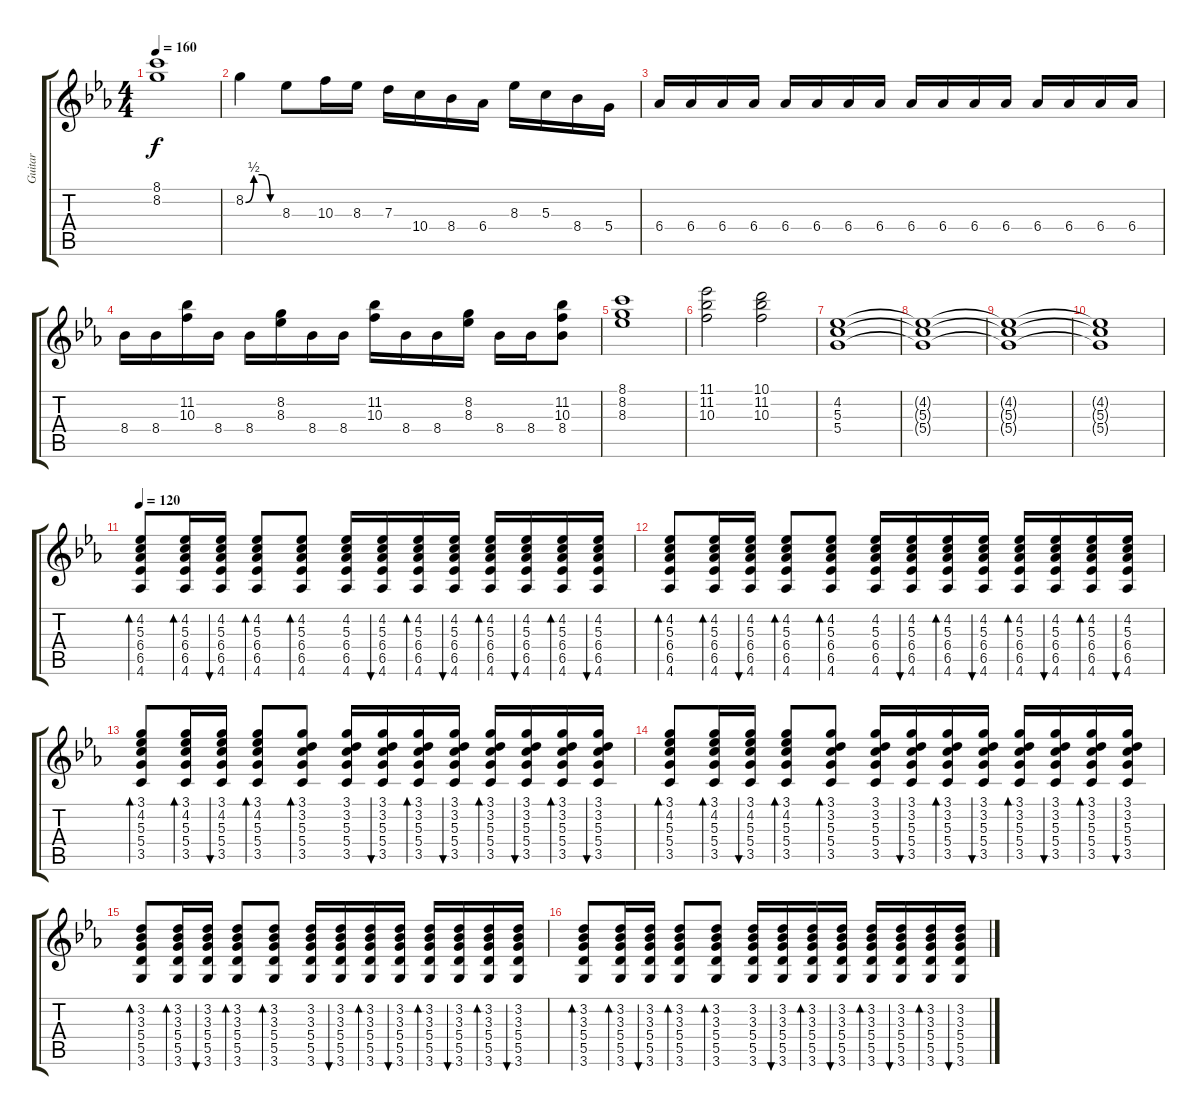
\track ("Guitar" "Guitar") {instrument distortionguitar}
\staff {score tabs}
\tuning (E4 B3 G3 D3 A2 E2) {hide}
\ts (4 4)
\tempo 160
\clef g2
\ks eb
(8.1 8.2).1{dy f} |
8.2{be (custom 0 0 15 2 30 2 45 0 60 0)}.4 8.3.8 10.3.16 8.3.16 7.3.16 10.4.16 8.4.16 6.4.16 8.3.16 5.3.16 8.4.16 5.4.16 |
6.4.16 6.4.16 6.4.16 6.4.16 6.4.16 6.4.16 6.4.16 6.4.16 6.4.16 6.4.16 6.4.16 6.4.16 6.4.16 6.4.16 6.4.16 6.4.16 |
8.4.16 8.4.16 (11.2 10.3).16 8.4.16 8.4.16 (8.2 8.3).16 8.4.16 8.4.16 (11.2 10.3).16 8.4.16 8.4.16 (8.2 8.3).16 8.4.16 8.4.16 (11.2 10.3 8.4).8 |
(8.1 8.2 8.3).1 |
(11.1 11.2 10.3).2 (10.1 11.2 10.3).2 |
(4.2 5.3 5.4).1{volume 0} |
(4.2{t} 5.3{t} 5.4{t}).1 |
(4.2{t} 5.3{t} 5.4{t}).1 |
(4.2{t} 5.3{t} 5.4{t}).1 |
\tempo 120
(4.2 5.3 6.4 6.5 4.6).8{bd 30 volume 9 balance 0 instrument acousticguitarsteel} (4.2 5.3 6.4 6.5 4.6).16{bd 30} (4.2 5.3 6.4 6.5 4.6).16{bu 30} (4.2 5.3 6.4 6.5 4.6).8{bd 30} (4.2 5.3 6.4 6.5 4.6).8{bd 30} (4.2 5.3 6.4 6.5 4.6).16 (4.2 5.3 6.4 6.5 4.6).16{bu 30} (4.2 5.3 6.4 6.5 4.6).16{bd 30} (4.2 5.3 6.4 6.5 4.6).16{bu 30} (4.2 5.3 6.4 6.5 4.6).16{bd 30} (4.2 5.3 6.4 6.5 4.6).16{bu 30} (4.2 5.3 6.4 6.5 4.6).16{bd 30} (4.2 5.3 6.4 6.5 4.6).16{bu 30} |
(4.2 5.3 6.4 6.5 4.6).8{bd 30} (4.2 5.3 6.4 6.5 4.6).16{bd 30} (4.2 5.3 6.4 6.5 4.6).16{bu 30} (4.2 5.3 6.4 6.5 4.6).8{bd 30} (4.2 5.3 6.4 6.5 4.6).8{bd 30} (4.2 5.3 6.4 6.5 4.6).16 (4.2 5.3 6.4 6.5 4.6).16{bu 30} (4.2 5.3 6.4 6.5 4.6).16{bd 30} (4.2 5.3 6.4 6.5 4.6).16{bu 30} (4.2 5.3 6.4 6.5 4.6).16{bd 30} (4.2 5.3 6.4 6.5 4.6).16{bu 30} (4.2 5.3 6.4 6.5 4.6).16{bd 30} (4.2 5.3 6.4 6.5 4.6).16{bu 30} |
(3.1 4.2 5.3 5.4 3.5).8{bd 30} (3.1 4.2 5.3 5.4 3.5).16{bd 30} (3.1 4.2 5.3 5.4 3.5).16{bu 30} (3.1 4.2 5.3 5.4 3.5).8{bd 30} (3.1 3.2 5.3 5.4 3.5).8{bd 30} (3.1 3.2 5.3 5.4 3.5).16 (3.1 3.2 5.3 5.4 3.5).16{bu 30} (3.1 3.2 5.3 5.4 3.5).16{bd 30} (3.1 3.2 5.3 5.4 3.5).16{bu 30} (3.1 3.2 5.3 5.4 3.5).16{bd 30} (3.1 3.2 5.3 5.4 3.5).16{bu 30} (3.1 3.2 5.3 5.4 3.5).16{bd 30} (3.1 3.2 5.3 5.4 3.5).16{bu 30} |
(3.1 4.2 5.3 5.4 3.5).8{bd 30} (3.1 4.2 5.3 5.4 3.5).16{bd 30} (3.1 4.2 5.3 5.4 3.5).16{bu 30} (3.1 4.2 5.3 5.4 3.5).8{bd 30} (3.1 3.2 5.3 5.4 3.5).8{bd 30} (3.1 3.2 5.3 5.4 3.5).16 (3.1 3.2 5.3 5.4 3.5).16{bu 30} (3.1 3.2 5.3 5.4 3.5).16{bd 30} (3.1 3.2 5.3 5.4 3.5).16{bu 30} (3.1 3.2 5.3 5.4 3.5).16{bd 30} (3.1 3.2 5.3 5.4 3.5).16{bu 30} (3.1 3.2 5.3 5.4 3.5).16{bd 30} (3.1 3.2 5.3 5.4 3.5).16{bu 30} |
(3.2 3.3 5.4 5.5 3.6).8{bd 30} (3.2 3.3 5.4 5.5 3.6).16{bd 30} (3.2 3.3 5.4 5.5 3.6).16{bu 30} (3.2 3.3 5.4 5.5 3.6).8{bd 30} (3.2 3.3 5.4 5.5 3.6).8{bd 30} (3.2 3.3 5.4 5.5 3.6).16 (3.2 3.3 5.4 5.5 3.6).16{bu 30} (3.2 3.3 5.4 5.5 3.6).16{bd 30} (3.2 3.3 5.4 5.5 3.6).16{bu 30} (3.2 3.3 5.4 5.5 3.6).16{bd 30} (3.2 3.3 5.4 5.5 3.6).16{bu 30} (3.2 3.3 5.4 5.5 3.6).16{bd 30} (3.2 3.3 5.4 5.5 3.6).16{bu 30} |
(3.2 3.3 5.4 5.5 3.6).8{bd 30} (3.2 3.3 5.4 5.5 3.6).16{bd 30} (3.2 3.3 5.4 5.5 3.6).16{bu 30} (3.2 3.3 5.4 5.5 3.6).8{bd 30} (3.2 3.3 5.4 5.5 3.6).8{bd 30} (3.2 3.3 5.4 5.5 3.6).16 (3.2 3.3 5.4 5.5 3.6).16{bu 30} (3.2 3.3 5.4 5.5 3.6).16{bd 30} (3.2 3.3 5.4 5.5 3.6).16{bu 30} (3.2 3.3 5.4 5.5 3.6).16{bd 30} (3.2 3.3 5.4 5.5 3.6).16{bu 30} (3.2 3.3 5.4 5.5 3.6).16{bd 30} (3.2 3.3 5.4 5.5 3.6).16{bu 30}
